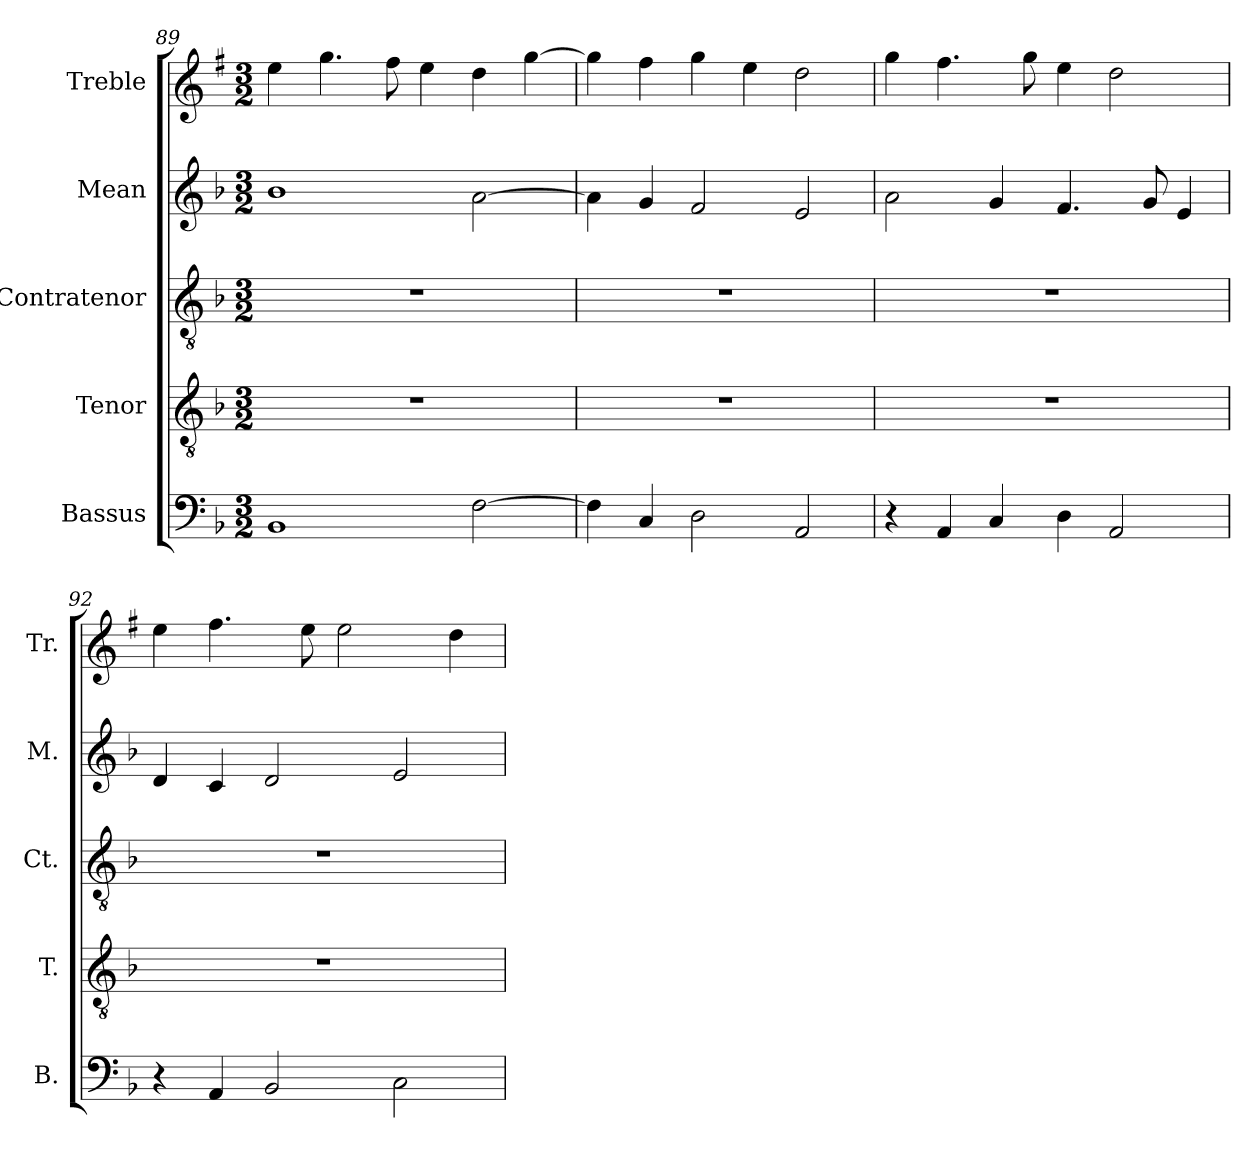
**kern	**kern	**kern	**kern	**kern
*part5	*part4	*part3	*part2	*part1
*staff5	*staff4	*staff3	*staff2	*staff1
*I"Bassus	*I"Tenor	*I"Contratenor	*I"Mean	*I"Treble
*I'B.	*I'T.	*I'Ct.	*I'M.	*I'Tr.
*clefF4	*clefGv2	*clefGv2	*clefG2	*clefG2
*ITrd7c12	*	*	*	*ITrd1c2
*k[b-]	*k[b-]	*k[b-]	*k[b-]	*k[b-]
*F:	*F:	*F:	*F:	*F:
*M3/2	*M3/2	*M3/2	*M3/2	*M3/2
=89	=89	=89	=89	=89
1BBB-	1.r	1.r	1b-	4dd\
.	.	.	.	4.ff\
.	.	.	.	8ee\
.	.	.	.	4dd\
[>2FF\	.	.	[>2a\	4cc\
.	.	.	.	[>4ff\
=90	=90	=90	=90	=90
4FF\]	1.r	1.r	4a\]	4ff\]
4CC/	.	.	4g/	4ee\
2DD\	.	.	2f/	4ff\
.	.	.	.	4dd\
2AAA/	.	.	2e/	2cc\
=91	=91	=91	=91	=91
4r	1.r	1.r	2a\	4ff\
4AAA/	.	.	.	4.ee\
4CC/	.	.	4g/	.
.	.	.	.	8ff\
4DD\	.	.	4.f/	4dd\
2AAA/	.	.	.	2cc\
.	.	.	8g/	.
.	.	.	4e/	.
=92	=92	=92	=92	=92
4r	1.r	1.r	4d/	4dd\
4AAA/	.	.	4c/	4.ee\
2BBB-/	.	.	2d/	.
.	.	.	.	8dd\
.	.	.	.	2dd\
2CC\	.	.	2e/	.
.	.	.	.	4cc\
=	=	=	=	=
*-	*-	*-	*-	*-
